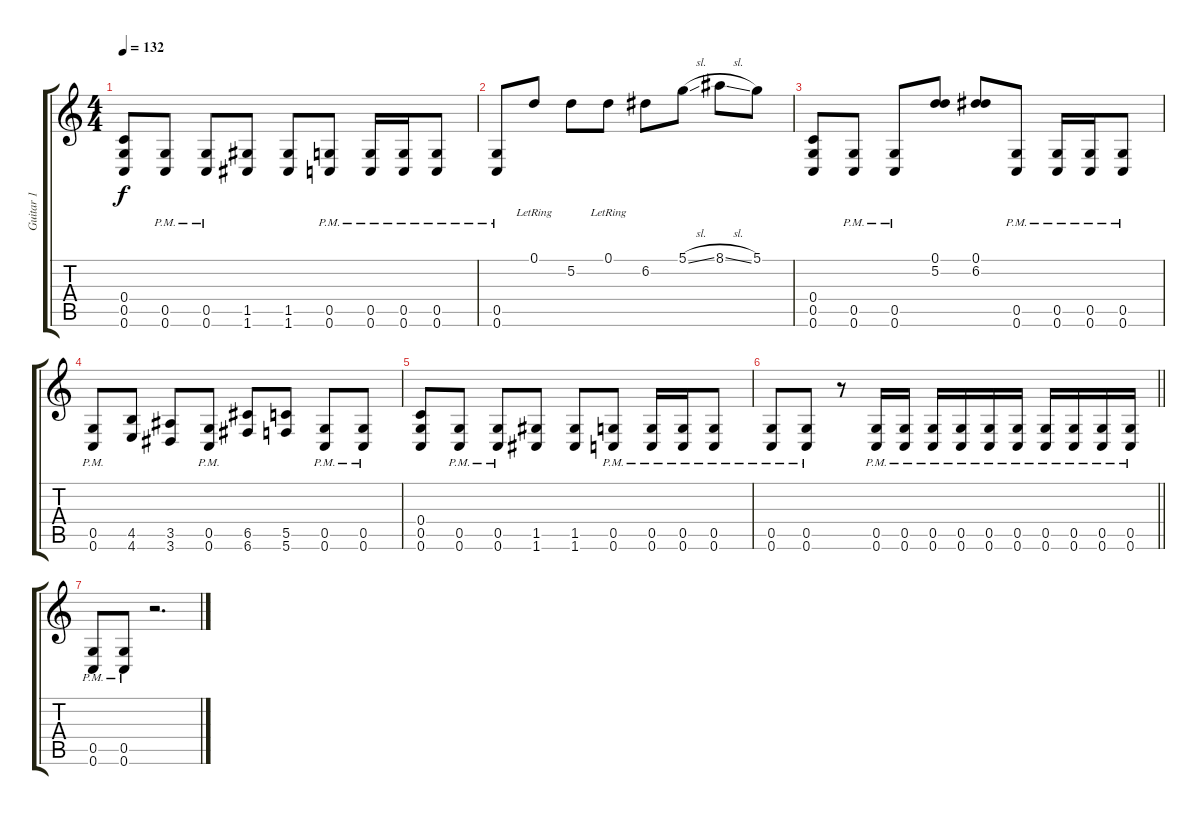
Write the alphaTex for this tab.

\track ("Guitar 1" "Guitar 1") {instrument distortionguitar}
\staff {score tabs}
\tuning (D4 A3 F3 C3 G2 C2) {hide}
\ts (4 4)
\tempo 132
\clef g2
\ks c
(0.4 0.5 0.6).8{dy f} (0.5{pm} 0.6{pm}).8 (0.5{pm} 0.6{pm}).8 (1.5 1.6).8 (1.5 1.6).8 (0.5{pm} 0.6{pm}).8 (0.5{pm} 0.6{pm}).16 (0.5{pm} 0.6{pm}).16 (0.5{pm} 0.6{pm}).8 |
(0.5{pm} 0.6{pm}).8 0.1{lr}.8 5.2.8 0.1{lr}.8 6.2.8 5.1{sl}.8 8.1{sl}.8 5.1.8 |
(0.4 0.5 0.6).8 (0.5{pm} 0.6{pm}).8 (0.5{pm} 0.6{pm}).8 (0.1 5.2).8 (0.1 6.2).8 (0.5{pm} 0.6{pm}).8 (0.5{pm} 0.6{pm}).16 (0.5{pm} 0.6{pm}).16 (0.5{pm} 0.6{pm}).8 |
(0.5{pm} 0.6{pm}).8 (4.5 4.6).8 (3.5 3.6).8 (0.5{pm} 0.6{pm}).8 (6.5 6.6).8 (5.5 5.6).8 (0.5{pm} 0.6{pm}).8 (0.5{pm} 0.6{pm}).8 |
(0.4 0.5 0.6).8 (0.5{pm} 0.6{pm}).8 (0.5{pm} 0.6{pm}).8 (1.5 1.6).8 (1.5 1.6).8 (0.5{pm} 0.6{pm}).8 (0.5{pm} 0.6{pm}).16 (0.5{pm} 0.6{pm}).16 (0.5{pm} 0.6{pm}).8 |
\barLineRight lightlight
(0.5{pm} 0.6{pm}).8 (0.5{pm} 0.6{pm}).8 r.8 (0.5{pm} 0.6{pm}).16 (0.5{pm} 0.6{pm}).16 (0.5{pm} 0.6{pm}).16 (0.5{pm} 0.6{pm}).16 (0.5{pm} 0.6{pm}).16 (0.5{pm} 0.6{pm}).16 (0.5{pm} 0.6{pm}).16 (0.5{pm} 0.6{pm}).16 (0.5{pm} 0.6{pm}).16 (0.5{pm} 0.6{pm}).16 |
(0.5{pm} 0.6{pm}).8 (0.5{pm} 0.6{pm}).8 r.2{d}
